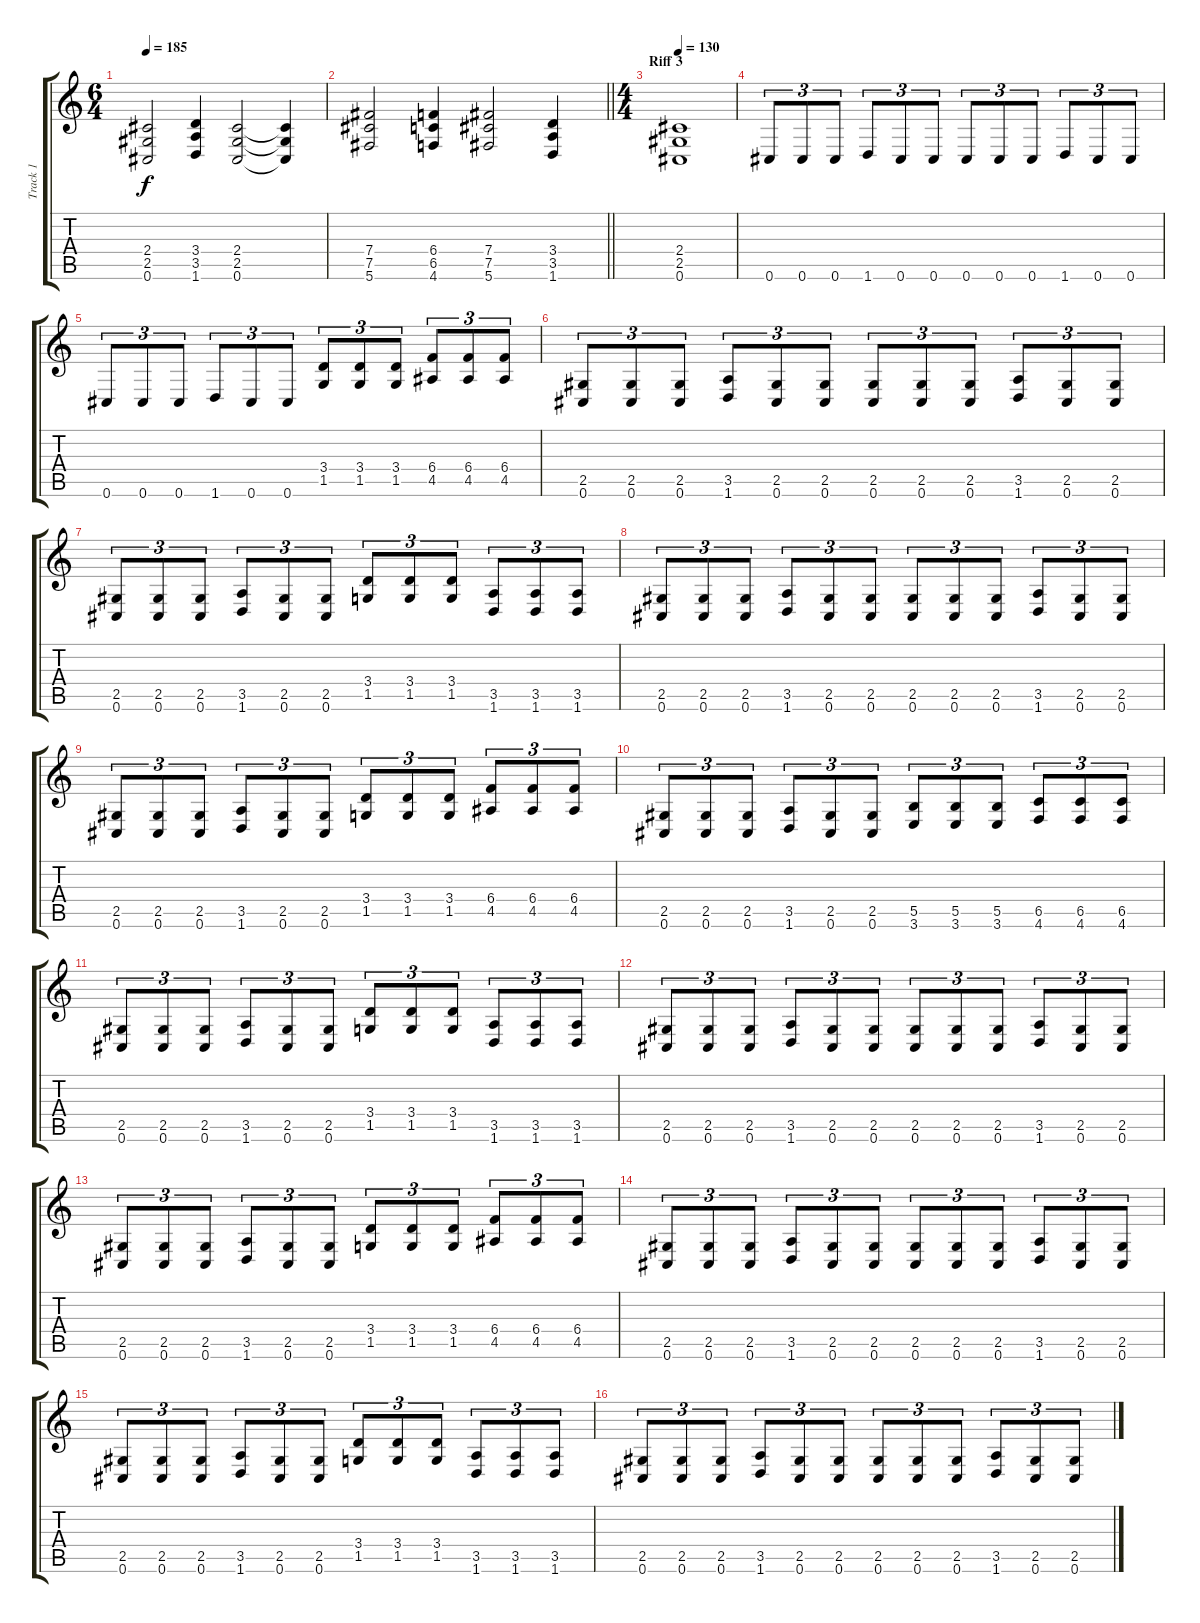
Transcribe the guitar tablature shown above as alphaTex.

\track ("Track 1" "Track 1") {instrument distortionguitar}
\staff {score tabs}
\tuning (Db4 Ab3 E3 B2 Gb2 Db2) {hide}
\ts (6 4)
\tempo 185
\clef g2
\ks c
(2.4 2.5 0.6).2{dy f} (3.4 3.5 1.6).4 (2.4 2.5 0.6).2 (2.4{t} 2.5{t} 0.6{t}).4 |
\barLineRight lightlight
(7.4 7.5 5.6).2 (6.4 6.5 4.6).4 (7.4 7.5 5.6).2 (3.4 3.5 1.6).4 |
\ts (4 4)
\section ("" "Riff 3")
\tempo 130
(2.4 2.5 0.6).1 |
0.6.8{tu (3 2)} 0.6.8{tu (3 2)} 0.6.8{tu (3 2)} 1.6.8{tu (3 2)} 0.6.8{tu (3 2)} 0.6.8{tu (3 2)} 0.6.8{tu (3 2)} 0.6.8{tu (3 2)} 0.6.8{tu (3 2)} 1.6.8{tu (3 2)} 0.6.8{tu (3 2)} 0.6.8{tu (3 2)} |
0.6.8{tu (3 2)} 0.6.8{tu (3 2)} 0.6.8{tu (3 2)} 1.6.8{tu (3 2)} 0.6.8{tu (3 2)} 0.6.8{tu (3 2)} (3.4 1.5).8{tu (3 2)} (3.4 1.5).8{tu (3 2)} (3.4 1.5).8{tu (3 2)} (6.4 4.5).8{tu (3 2)} (6.4 4.5).8{tu (3 2)} (6.4 4.5).8{tu (3 2)} |
(2.5 0.6).8{tu (3 2)} (2.5 0.6).8{tu (3 2)} (2.5 0.6).8{tu (3 2)} (3.5 1.6).8{tu (3 2)} (2.5 0.6).8{tu (3 2)} (2.5 0.6).8{tu (3 2)} (2.5 0.6).8{tu (3 2)} (2.5 0.6).8{tu (3 2)} (2.5 0.6).8{tu (3 2)} (3.5 1.6).8{tu (3 2)} (2.5 0.6).8{tu (3 2)} (2.5 0.6).8{tu (3 2)} |
(2.5 0.6).8{tu (3 2)} (2.5 0.6).8{tu (3 2)} (2.5 0.6).8{tu (3 2)} (3.5 1.6).8{tu (3 2)} (2.5 0.6).8{tu (3 2)} (2.5 0.6).8{tu (3 2)} (3.4 1.5).8{tu (3 2)} (3.4 1.5).8{tu (3 2)} (3.4 1.5).8{tu (3 2)} (3.5 1.6).8{tu (3 2)} (3.5 1.6).8{tu (3 2)} (3.5 1.6).8{tu (3 2)} |
(2.5 0.6).8{tu (3 2)} (2.5 0.6).8{tu (3 2)} (2.5 0.6).8{tu (3 2)} (3.5 1.6).8{tu (3 2)} (2.5 0.6).8{tu (3 2)} (2.5 0.6).8{tu (3 2)} (2.5 0.6).8{tu (3 2)} (2.5 0.6).8{tu (3 2)} (2.5 0.6).8{tu (3 2)} (3.5 1.6).8{tu (3 2)} (2.5 0.6).8{tu (3 2)} (2.5 0.6).8{tu (3 2)} |
(2.5 0.6).8{tu (3 2)} (2.5 0.6).8{tu (3 2)} (2.5 0.6).8{tu (3 2)} (3.5 1.6).8{tu (3 2)} (2.5 0.6).8{tu (3 2)} (2.5 0.6).8{tu (3 2)} (3.4 1.5).8{tu (3 2)} (3.4 1.5).8{tu (3 2)} (3.4 1.5).8{tu (3 2)} (6.4 4.5).8{tu (3 2)} (6.4 4.5).8{tu (3 2)} (6.4 4.5).8{tu (3 2)} |
(2.5 0.6).8{tu (3 2)} (2.5 0.6).8{tu (3 2)} (2.5 0.6).8{tu (3 2)} (3.5 1.6).8{tu (3 2)} (2.5 0.6).8{tu (3 2)} (2.5 0.6).8{tu (3 2)} (5.5 3.6).8{tu (3 2)} (5.5 3.6).8{tu (3 2)} (5.5 3.6).8{tu (3 2)} (6.5 4.6).8{tu (3 2)} (6.5 4.6).8{tu (3 2)} (6.5 4.6).8{tu (3 2)} |
(2.5 0.6).8{tu (3 2)} (2.5 0.6).8{tu (3 2)} (2.5 0.6).8{tu (3 2)} (3.5 1.6).8{tu (3 2)} (2.5 0.6).8{tu (3 2)} (2.5 0.6).8{tu (3 2)} (3.4 1.5).8{tu (3 2)} (3.4 1.5).8{tu (3 2)} (3.4 1.5).8{tu (3 2)} (3.5 1.6).8{tu (3 2)} (3.5 1.6).8{tu (3 2)} (3.5 1.6).8{tu (3 2)} |
(2.5 0.6).8{tu (3 2)} (2.5 0.6).8{tu (3 2)} (2.5 0.6).8{tu (3 2)} (3.5 1.6).8{tu (3 2)} (2.5 0.6).8{tu (3 2)} (2.5 0.6).8{tu (3 2)} (2.5 0.6).8{tu (3 2)} (2.5 0.6).8{tu (3 2)} (2.5 0.6).8{tu (3 2)} (3.5 1.6).8{tu (3 2)} (2.5 0.6).8{tu (3 2)} (2.5 0.6).8{tu (3 2)} |
(2.5 0.6).8{tu (3 2)} (2.5 0.6).8{tu (3 2)} (2.5 0.6).8{tu (3 2)} (3.5 1.6).8{tu (3 2)} (2.5 0.6).8{tu (3 2)} (2.5 0.6).8{tu (3 2)} (3.4 1.5).8{tu (3 2)} (3.4 1.5).8{tu (3 2)} (3.4 1.5).8{tu (3 2)} (6.4 4.5).8{tu (3 2)} (6.4 4.5).8{tu (3 2)} (6.4 4.5).8{tu (3 2)} |
(2.5 0.6).8{tu (3 2)} (2.5 0.6).8{tu (3 2)} (2.5 0.6).8{tu (3 2)} (3.5 1.6).8{tu (3 2)} (2.5 0.6).8{tu (3 2)} (2.5 0.6).8{tu (3 2)} (2.5 0.6).8{tu (3 2)} (2.5 0.6).8{tu (3 2)} (2.5 0.6).8{tu (3 2)} (3.5 1.6).8{tu (3 2)} (2.5 0.6).8{tu (3 2)} (2.5 0.6).8{tu (3 2)} |
(2.5 0.6).8{tu (3 2)} (2.5 0.6).8{tu (3 2)} (2.5 0.6).8{tu (3 2)} (3.5 1.6).8{tu (3 2)} (2.5 0.6).8{tu (3 2)} (2.5 0.6).8{tu (3 2)} (3.4 1.5).8{tu (3 2)} (3.4 1.5).8{tu (3 2)} (3.4 1.5).8{tu (3 2)} (3.5 1.6).8{tu (3 2)} (3.5 1.6).8{tu (3 2)} (3.5 1.6).8{tu (3 2)} |
(2.5 0.6).8{tu (3 2)} (2.5 0.6).8{tu (3 2)} (2.5 0.6).8{tu (3 2)} (3.5 1.6).8{tu (3 2)} (2.5 0.6).8{tu (3 2)} (2.5 0.6).8{tu (3 2)} (2.5 0.6).8{tu (3 2)} (2.5 0.6).8{tu (3 2)} (2.5 0.6).8{tu (3 2)} (3.5 1.6).8{tu (3 2)} (2.5 0.6).8{tu (3 2)} (2.5 0.6).8{tu (3 2)}
